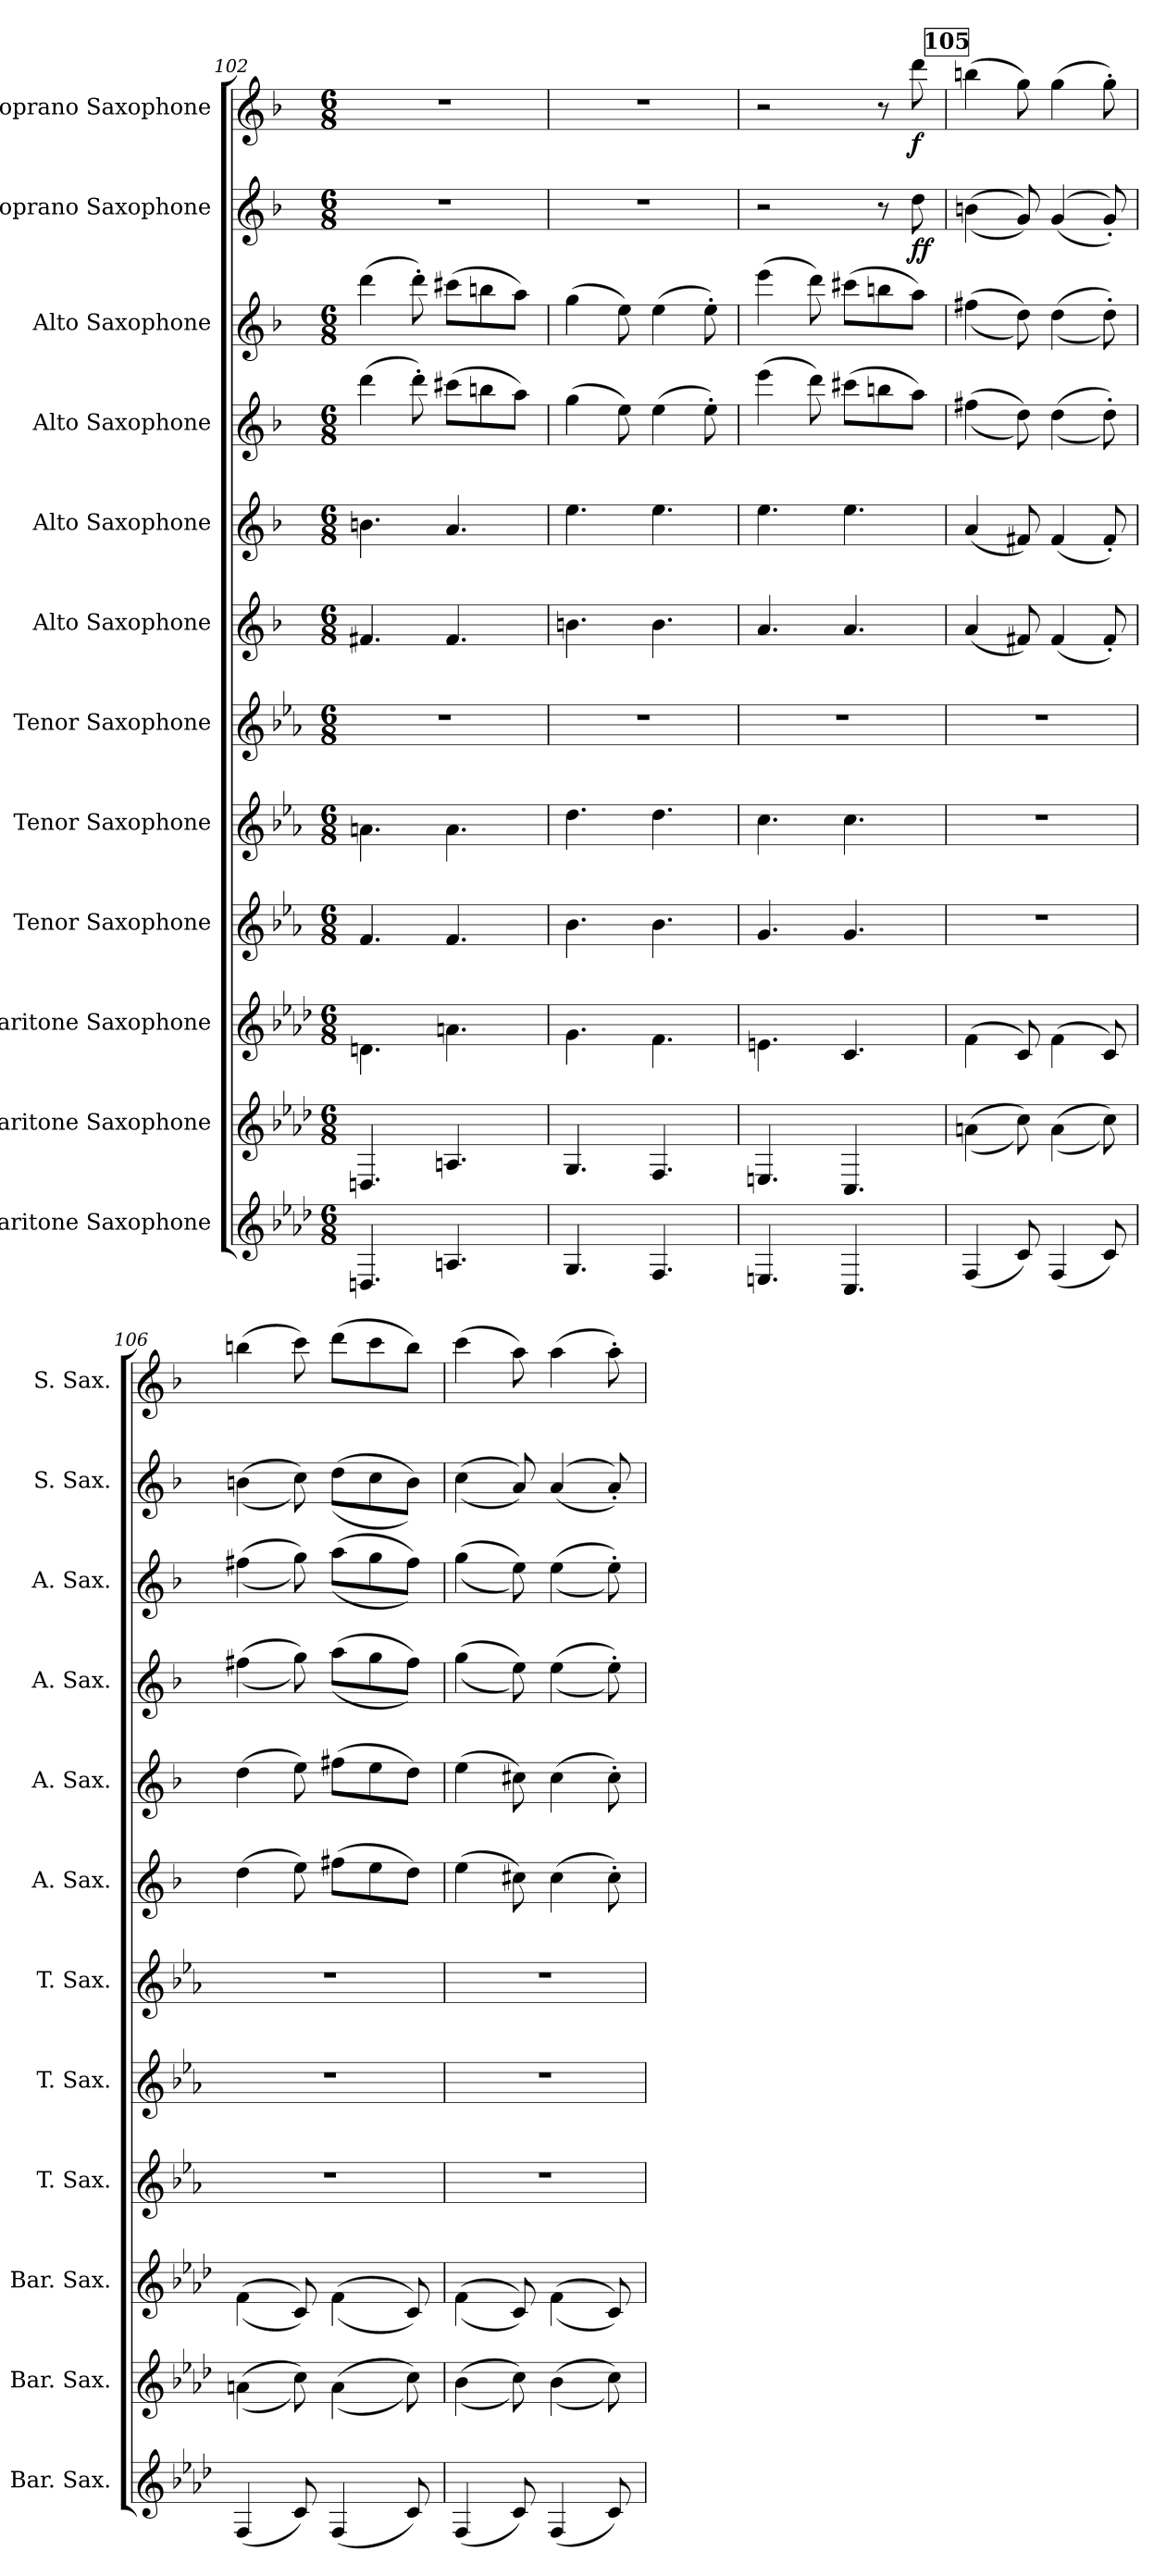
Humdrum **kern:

**kern	**kern	**kern	**kern	**kern	**kern	**kern	**kern	**kern	**kern	**kern	**dynam	**kern	**dynam
*part12	*part11	*part10	*part9	*part8	*part7	*part6	*part5	*part4	*part3	*part2	*part2	*part1	*part1
*staff12	*staff11	*staff10	*staff9	*staff8	*staff7	*staff6	*staff5	*staff4	*staff3	*staff2	*staff2	*staff1	*staff1
*I"Baritone Saxophone	*I"Baritone Saxophone	*I"Baritone Saxophone	*I"Tenor Saxophone	*I"Tenor Saxophone	*I"Tenor Saxophone	*I"Alto Saxophone	*I"Alto Saxophone	*I"Alto Saxophone	*I"Alto Saxophone	*I"Soprano Saxophone	*	*I"Soprano Saxophone	*
*I'Bar. Sax.	*I'Bar. Sax.	*I'Bar. Sax.	*I'T. Sax.	*I'T. Sax.	*I'T. Sax.	*I'A. Sax.	*I'A. Sax.	*I'A. Sax.	*I'A. Sax.	*I'S. Sax.	*	*I'S. Sax.	*
*clefG2	*clefG2	*clefG2	*clefG2	*clefG2	*clefG2	*clefG2	*clefG2	*clefG2	*clefG2	*clefG2	*	*clefG2	*
*ITrd12c21	*ITrd12c21	*ITrd12c21	*ITrd8c14	*ITrd8c14	*ITrd8c14	*ITrd5c9	*ITrd5c9	*ITrd5c9	*ITrd5c9	*ITrd1c2	*	*ITrd1c2	*
*k[b-e-a-d-]	*k[b-e-a-d-]	*k[b-e-a-d-]	*k[b-e-a-]	*k[b-e-a-]	*k[b-e-a-]	*k[b-e-a-d-]	*k[b-e-a-d-]	*k[b-e-a-d-]	*k[b-e-a-d-]	*k[b-e-a-]	*	*k[b-e-a-]	*
*M6/8	*M6/8	*M6/8	*M6/8	*M6/8	*M6/8	*M6/8	*M6/8	*M6/8	*M6/8	*M6/8	*	*M6/8	*
=102	=102	=102	=102	=102	=102	=102	=102	=102	=102	=102	=102	=102	=102
4.DDn/	4.DDn/	4.Dn\	4.F/	4.An\	2.r	4.An/	4.dn\	(4ff\	(4ff\	2.r	.	2.r	.
.	.	.	.	.	.	.	.	8ff'\)	8ff'\)	.	.	.	.
4.AAn/	4.AAn/	4.An\	4.F/	4.A\	.	4.A/	4.c/	(8een\L	(8een\L	.	.	.	.
.	.	.	.	.	.	.	.	8ddn\	8ddn\	.	.	.	.
.	.	.	.	.	.	.	.	8cc\J)	8cc\J)	.	.	.	.
=103	=103	=103	=103	=103	=103	=103	=103	=103	=103	=103	=103	=103	=103
4.GG/	4.GG/	4.G\	4.B-\	4.d\	2.r	4.dn\	4.g\	(4b-\	(4b-\	2.r	.	2.r	.
.	.	.	.	.	.	.	.	8g\)	8g\)	.	.	.	.
4.FF/	4.FF/	4.F\	4.B-\	4.d\	.	4.d\	4.g\	(4g\	(4g\	.	.	.	.
.	.	.	.	.	.	.	.	8g'\)	8g'\)	.	.	.	.
!!LO:PB:g=z
=104	=104	=104	=104	=104	=104	=104	=104	=104	=104	=104	=104	=104	=104
4.EEn/	4.EEn/	4.En\	4.G/	4.c\	2.r	4.c/	4.g\	(4gg\	(4gg\	2r	.	2r	.
.	.	.	.	.	.	.	.	8ff\)	8ff\)	.	.	.	.
4.CC/	4.CC/	4.C/	4.G/	4.c\	.	4.c/	4.g\	(8een\L	(8een\L	.	.	.	.
.	.	.	.	.	.	.	.	8ddn\	8ddn\	8r	.	8r	.
!	!	!	!	!	!	!	!	!	!	!	!LO:DY:b	!	!
!	!	!	!	!	!	!	!	!	!	!	!LO:DY:n=1:b	!	!LO:DY:b
.	.	.	.	.	.	.	.	8cc\J)	8cc\J)	8cc\	f f	8ccc\	f
!!LO:REH:place=s1:a:B:fs=14:t=105
=105	=105	=105	=105	=105	=105	=105	=105	=105	=105	=105	=105	=105	=105
(4FF/	((4An\	(4F\	2.r	2.r	2.r	(4c/	(4c/	((4an\	((4an\	((4an\	.	(4aan\	.
8C/)	8c\))	8C/)	.	.	.	8An/)	8An/)	8f\))	8f\))	8f/))	.	8ff\)	.
(4FF/	((4A\	(4F\	.	.	.	(4A/	(4A/	((4f\	((4f\	((4f/	.	(4ff\	.
8C/)	8c\))	8C/)	.	.	.	8A'/)	8A'/)	8f'\))	8f'\))	8f'/))	.	8ff'\)	.
=106	=106	=106	=106	=106	=106	=106	=106	=106	=106	=106	=106	=106	=106
(4FF/	((4An\	((4F\	2.r	2.r	2.r	(4f\	(4f\	((4an\	((4an\	((4an\	.	(4aan\	.
8C/)	8c\))	8C/))	.	.	.	8g\)	8g\)	8b-\))	8b-\))	8b-\))	.	8bb-\)	.
(4FF/	((4A\	((4F\	.	.	.	(8an\L	(8an\L	((8cc\L	((8cc\L	((8cc\L	.	(8ccc\L	.
.	.	.	.	.	.	8g\	8g\	8b-\	8b-\	8b-\	.	8bb-\	.
8C/)	8c\))	8C/))	.	.	.	8f\J)	8f\J)	8a\J))	8a\J))	8a\J))	.	8aa\J)	.
=107	=107	=107	=107	=107	=107	=107	=107	=107	=107	=107	=107	=107	=107
(4FF/	((4B-\	((4F\	2.r	2.r	2.r	(4g\	(4g\	((4b-\	((4b-\	((4b-\	.	(4bb-\	.
8C/)	8c\))	8C/))	.	.	.	8en\)	8en\)	8g\))	8g\))	8g/))	.	8gg\)	.
(4FF/	((4B-\	((4F\	.	.	.	(4e\	(4e\	((4g\	((4g\	((4g/	.	(4gg\	.
8C/)	8c\))	8C/))	.	.	.	8e'\)	8e'\)	8g'\))	8g'\))	8g'/))	.	8gg'\)	.
=	=	=	=	=	=	=	=	=	=	=	=	=	=
*-	*-	*-	*-	*-	*-	*-	*-	*-	*-	*-	*-	*-	*-
